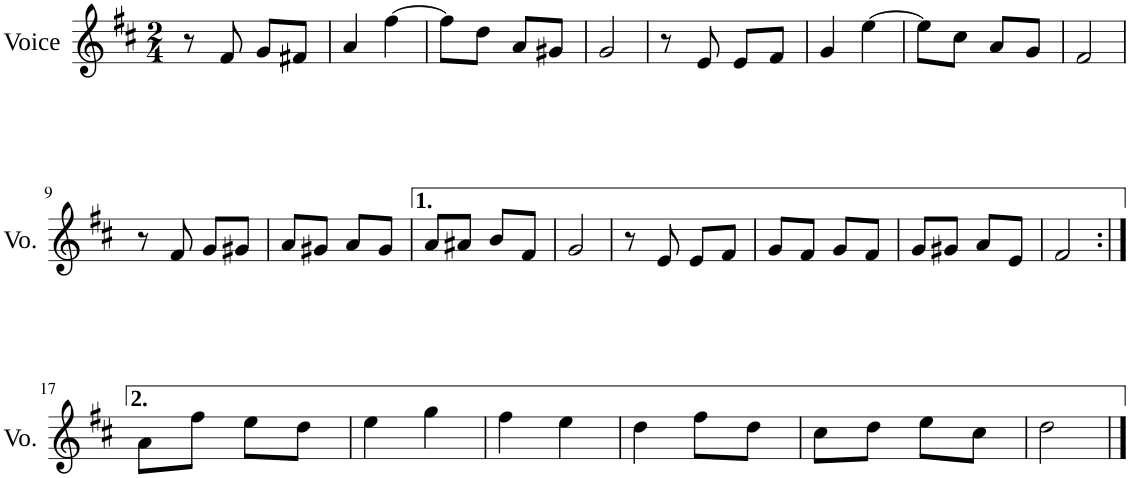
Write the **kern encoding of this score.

**kern
*part1
*staff1
*I"Voice
*I'Vo.
*clefG2
*k[f#c#]
*M2/4
=1
8r
8f#/
8g/L
8f#X/J
=2
4a/
[4ff#\
=3
8ff#\L]
8dd\J
8a/L
8g#X/J
=4
2g/
=5
8r
8e/
8e/L
8f#/J
=6
4g/
[4ee\
=7
8ee\L]
8cc#\J
8a/L
8g/J
=8
2f#/
!!LO:LB:g=z
=9
8r
8f#/
8g/L
8g#X/J
=10
8a/L
8g#X/J
8a/L
8g#/J
=11
8a/L
8a#X/J
8b/L
8f#/J
=12
2g/
=13
8r
8e/
8e/L
8f#/J
=14
8g/L
8f#/J
8g/L
8f#/J
=15
8g/L
8g#X/J
8a/L
8e/J
=16
2f#/
!!LO:LB:g=z
=17:|!
8a\L
8ff#\J
8ee\L
8dd\J
=18
4ee\
4gg\
=19
4ff#\
4ee\
=20
4dd\
8ff#\L
8dd\J
=21
8cc#\L
8dd\J
8ee\L
8cc#\J
=22
2dd\
==
*-
